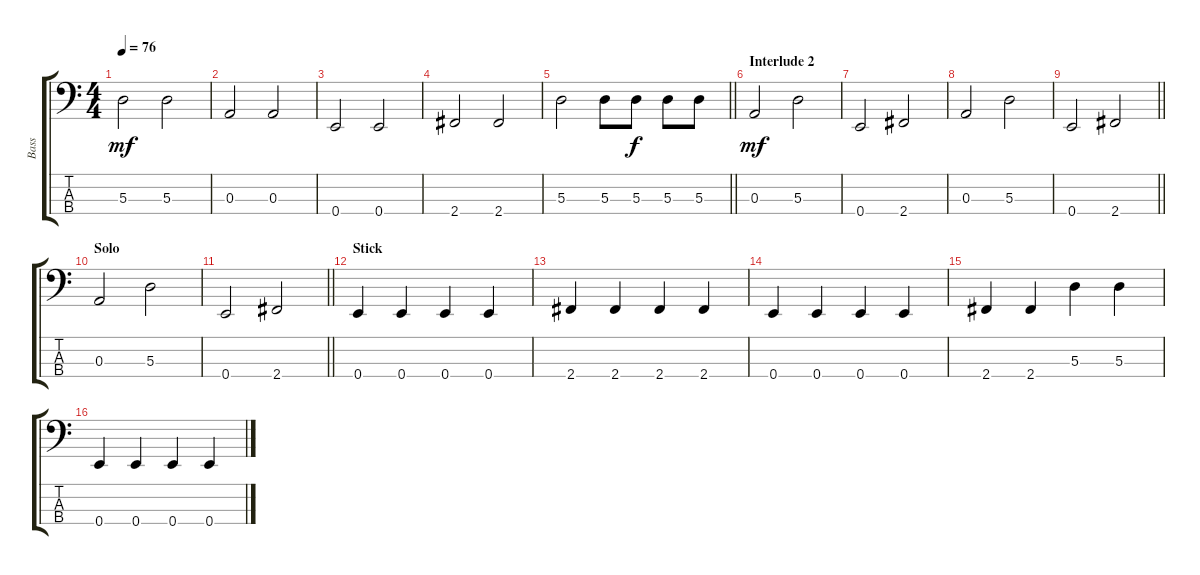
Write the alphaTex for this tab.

\track ("Bass" "Bass") {instrument electricbassfinger}
\staff {score tabs}
\tuning (G2 D2 A1 E1) {hide}
\ts (4 4)
\tempo 76
\clef f4
\ks c
5.3.2{dy mf} 5.3.2 |
0.3.2 0.3.2 |
0.4.2 0.4.2 |
2.4.2 2.4.2 |
\barLineRight lightlight
5.3.2 5.3.8 5.3.8{dy f} 5.3.8 5.3.8 |
\section ("" "Interlude 2")
0.3.2{dy mf} 5.3.2 |
0.4.2 2.4.2 |
0.3.2 5.3.2 |
\barLineRight lightlight
0.4.2 2.4.2 |
\section ("" "Solo")
0.3.2 5.3.2 |
\barLineRight lightlight
0.4.2 2.4.2 |
\section ("" "Stick")
0.4.4 0.4.4 0.4.4 0.4.4 |
2.4.4 2.4.4 2.4.4 2.4.4 |
0.4.4 0.4.4 0.4.4 0.4.4 |
2.4.4 2.4.4 5.3.4 5.3.4 |
0.4.4 0.4.4 0.4.4 0.4.4
